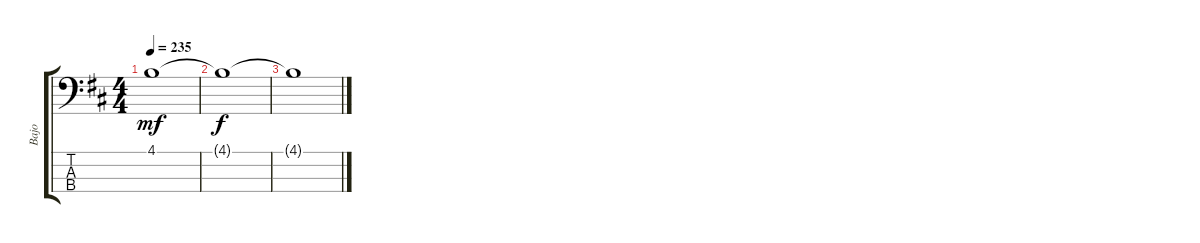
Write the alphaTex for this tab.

\track ("Bajo" "Bajo") {instrument electricbasspick}
\staff {score tabs}
\tuning (G2 D2 A1 E1) {hide}
\ts (4 4)
\tempo 235
\clef f4
\ks d
4.1.1{dy mf} |
4.1{t}.1{dy f} |
4.1{t}.1
